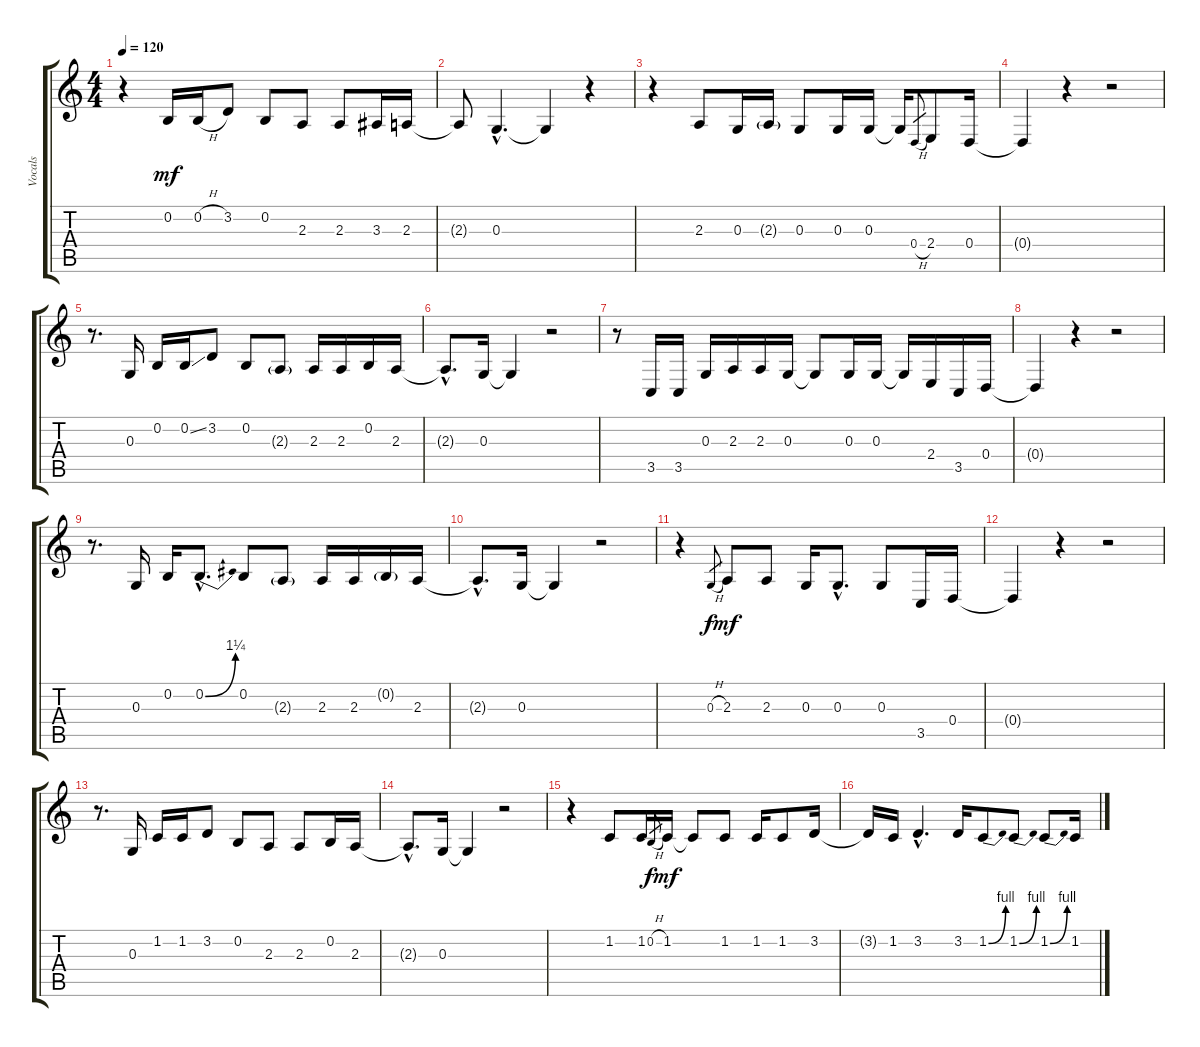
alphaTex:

\track ("Vocals" "Vocals") {instrument lead6voice}
\staff {score tabs}
\tuning (E4 B3 G3 D3 A2 E2) {hide}
\ts (4 4)
\tempo 120
\clef g2
\ks c
r.4{dy mf} 0.2.16 0.2{h}.16 3.2.8 0.2.8 2.3.8 2.3.8 3.3.16 2.3.16 |
2.3{t}.8 0.3{hac}.4{d} 0.3{t}.4 r.4 |
r.4 2.3.8 0.3.16 2.3{g}.16 0.3.8 0.3.16 0.3.16 0.3{t}.16 0.4{h}.8{gr} 2.4.8 0.4.16 |
0.4{t}.4 r.4 r.2 |
r.8{d} 0.3.16 0.2.16 0.2{ss}.16 3.2.8 0.2.8 2.3{g}.8 2.3.16 2.3.16 0.2.16 2.3.16 |
2.3{hac t}.8{d} 0.3.16 0.3{t}.4 r.2 |
r.8 3.5.16 3.5.16 0.3.16 2.3.16 2.3.16 0.3.16 0.3{t}.8 0.3.16 0.3.16 0.3{t}.16 2.4.16 3.5.16 0.4.16 |
0.4{t}.4 r.4 r.2 |
r.8{d} 0.3.16 0.2.16 0.2{be (bend 0 0 60 5) hac}.8{d} 0.2.8 2.3{g}.8 2.3.16 2.3.16 0.2{g}.16 2.3.16 |
2.3{hac t}.8{d} 0.3.16 0.3{t}.4 r.2 |
r.4 0.3{h}.8{gr dy f} 2.3.8{dy mf} 2.3.8 0.3.16 0.3{hac}.8{d} 0.3.8 3.5.16 0.4.16 |
0.4{t}.4 r.4 r.2 |
r.8{d} 0.3.16 1.2.16 1.2.16 3.2.8 0.2.8 2.3.8 2.3.8 0.2.16 2.3.16 |
2.3{hac t}.8{d} 0.3.16 0.3{t}.4 r.2 |
r.4{volume 16} 1.2.8 1.2.16 0.2{h}.8{gr dy f} 1.2.16{dy mf} 1.2{t}.8 1.2.8 1.2.16 1.2.8 3.2.16 |
3.2{t}.16 1.2.16 3.2{hac}.4{d} 3.2.16 1.2{be (bend 0 0 60 4)}.8 1.2{be (bend 0 0 60 4)}.8 1.2{be (bend 0 0 60 4)}.8 1.2.16
